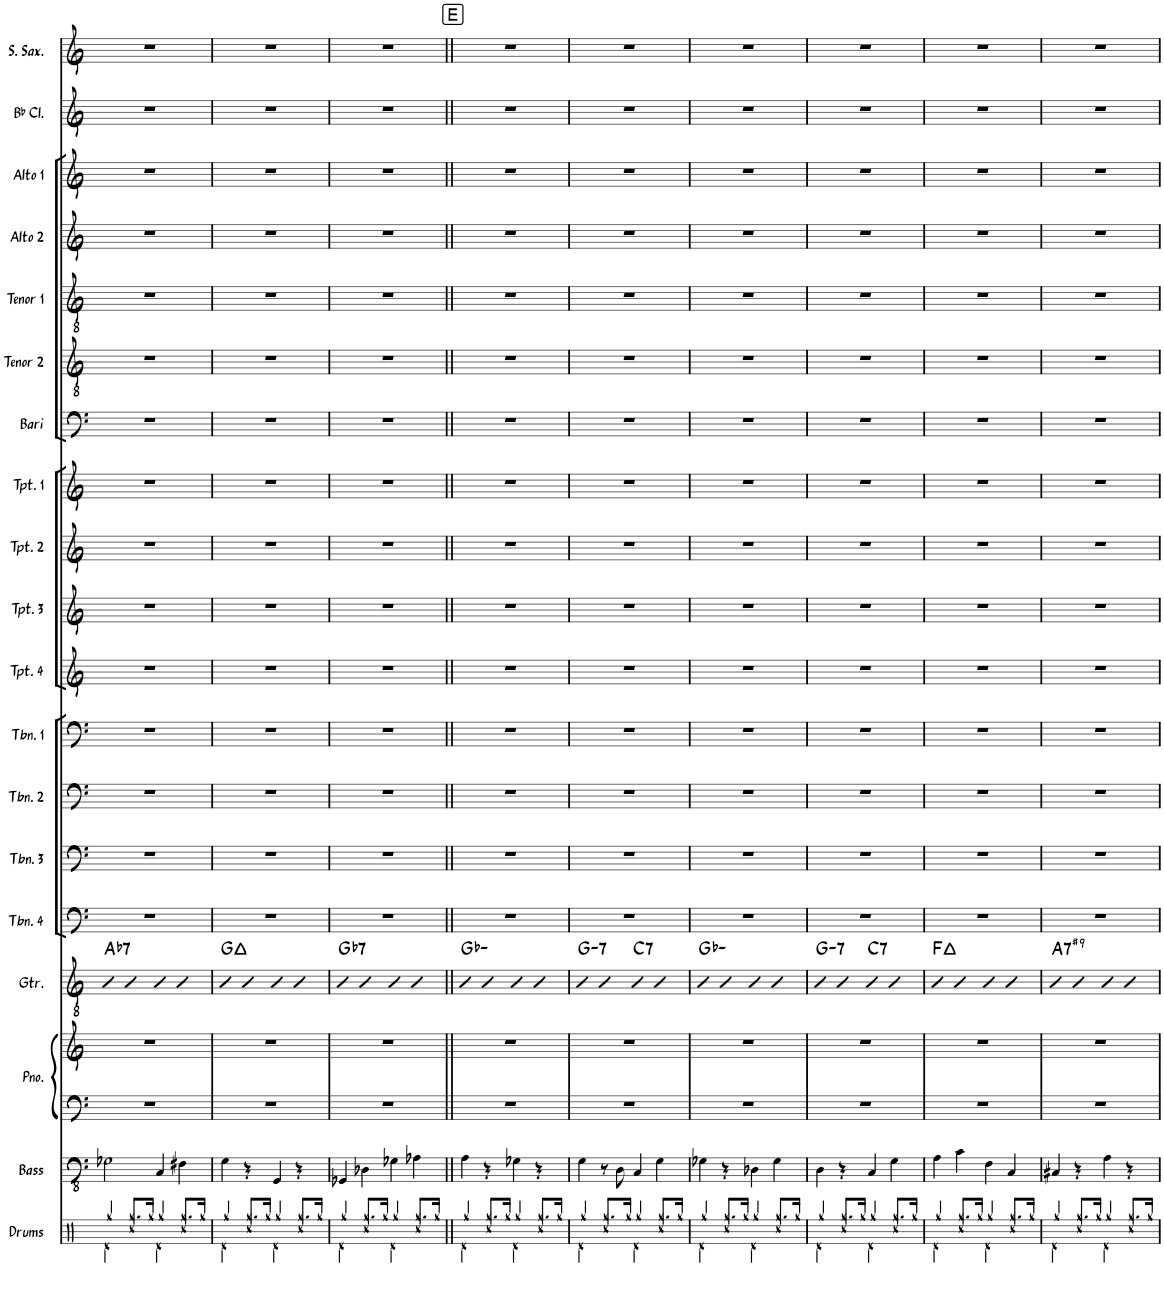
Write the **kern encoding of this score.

**kern	**kern	**kern	**kern	**kern	**harte	**kern	**kern	**kern	**kern	**kern	**kern	**kern	**kern	**kern	**kern	**kern	**kern	**kern	**kern	**kern
*part19	*part18	*part17	*part17	*part16	*part16	*part15	*part14	*part13	*part12	*part11	*part10	*part9	*part8	*part7	*part6	*part5	*part4	*part3	*part2	*part1
*staff20	*staff19	*staff18	*staff17	*staff16	*	*staff15	*staff14	*staff13	*staff12	*staff11	*staff10	*staff9	*staff8	*staff7	*staff6	*staff5	*staff4	*staff3	*staff2	*staff1
*I"Drums	*I"Bass	*I"Piano	*	*I"Guitar	*	*I"Trombone 4	*I"Trombone 3	*I"Trombone 2	*I"Trombone 1	*I"Trumpet 4	*I"Trumpet 3	*I"Trumpet 2	*I"Trumpet 1	*I"Bari Sax	*I"Tenor Sax 2	*I"Tenor Sax 1	*I"Alto Sax 2	*I"Alto Sax 1	*I"Bb Clarinet	*I"Soprano Saxophone
*I'Drums	*I'Bass	*I'Pno.	*	*I'Gtr.	*	*I'Tbn. 4	*I'Tbn. 3	*I'Tbn. 2	*I'Tbn. 1	*I'Tpt. 4	*I'Tpt. 3	*I'Tpt. 2	*I'Tpt. 1	*I'Bari	*I'Tenor 2	*I'Tenor 1	*I'Alto 2	*I'Alto 1	*I'Bb Cl.	*I'S. Sax.
!!LO:PB:g=z
*clefX	*clefFv4	*clefF4	*clefG2	*clefGv2	*	*clefF4	*clefF4	*clefF4	*clefF4	*clefG2	*clefG2	*clefG2	*clefG2	*clefF4	*clefGv2	*clefGv2	*clefG2	*clefG2	*clefG2	*clefG2
*	*	*	*	*	*	*	*	*	*	*ITrd1c2	*ITrd1c2	*ITrd1c2	*ITrd1c2	*ITrd12c21	*ITrd8c14	*ITrd8c14	*ITrd5c9	*ITrd5c9	*ITrd1c2	*ITrd1c2
*k[]	*k[]	*k[]	*k[]	*k[]	*	*k[]	*k[]	*k[]	*k[]	*k[]	*k[]	*k[]	*k[]	*k[]	*k[]	*k[]	*k[]	*k[]	*k[]	*k[]
*M4/4	*M4/4	*M4/4	*M4/4	*M4/4	*	*M4/4	*M4/4	*M4/4	*M4/4	*M4/4	*M4/4	*M4/4	*M4/4	*M4/4	*M4/4	*M4/4	*M4/4	*M4/4	*M4/4	*M4/4
=41	=41	=41	=41	=41	=41	=41	=41	=41	=41	=41	=41	=41	=41	=41	=41	=41	=41	=41	=41	=41
*^	*	*	*	*	*	*	*	*	*	*	*	*	*	*	*	*	*	*	*	*
!	!	!	!	!	!	!LO:H:kt=7	!	!	!	!	!	!	!	!	!	!	!	!	!	!	!
4Rgg/	4Rd\	2GG-X\	1r	1r	4B	Ab:7	1r	1r	1r	1r	1r	1r	1r	1r	1r	1r	1r	1r	1r	1r	1r
8.Rgg/L	4Rcc/	.	.	.	4Gn	.	.	.	.	.	.	.	.	.	.	.	.	.	.	.	.
16Rgg/Jk	.	.	.	.	.	.	.	.	.	.	.	.	.	.	.	.	.	.	.	.	.
4Rgg/	4Rd\	4CC/	.	.	4B	.	.	.	.	.	.	.	.	.	.	.	.	.	.	.	.
8.Rgg/L	4Rcc/	4FF#X\	.	.	4B	.	.	.	.	.	.	.	.	.	.	.	.	.	.	.	.
16Rgg/Jk	.	.	.	.	.	.	.	.	.	.	.	.	.	.	.	.	.	.	.	.	.
=42	=42	=42	=42	=42	=42	=42	=42	=42	=42	=42	=42	=42	=42	=42	=42	=42	=42	=42	=42	=42	=42
4Rgg/	4Rd\	4GG\	1r	1r	4B	G:maj	1r	1r	1r	1r	1r	1r	1r	1r	1r	1r	1r	1r	1r	1r	1r
8.Rgg/L	4Rcc/	4r	.	.	4B	.	.	.	.	.	.	.	.	.	.	.	.	.	.	.	.
16Rgg/Jk	.	.	.	.	.	.	.	.	.	.	.	.	.	.	.	.	.	.	.	.	.
4Rgg/	4Rd\	4GGG/	.	.	4B	.	.	.	.	.	.	.	.	.	.	.	.	.	.	.	.
8.Rgg/L	4Rcc/	4r	.	.	4B	.	.	.	.	.	.	.	.	.	.	.	.	.	.	.	.
16Rgg/Jk	.	.	.	.	.	.	.	.	.	.	.	.	.	.	.	.	.	.	.	.	.
=43	=43	=43	=43	=43	=43	=43	=43	=43	=43	=43	=43	=43	=43	=43	=43	=43	=43	=43	=43	=43	=43
!	!	!	!	!	!	!LO:H:kt=7	!	!	!	!	!	!	!	!	!	!	!	!	!	!	!
4Rgg/	4Rd\	4GGG-X/	1r	1r	4Bn	Gb:7	1r	1r	1r	1r	1r	1r	1r	1r	1r	1r	1r	1r	1r	1r	1r
8.Rgg/L	4Rcc/	4DD-X\	.	.	4Gn	.	.	.	.	.	.	.	.	.	.	.	.	.	.	.	.
16Rgg/Jk	.	.	.	.	.	.	.	.	.	.	.	.	.	.	.	.	.	.	.	.	.
4Rgg/	4Rd\	4GG-X\	.	.	4B	.	.	.	.	.	.	.	.	.	.	.	.	.	.	.	.
8.Rgg/L	4Rcc/	4AA-X\	.	.	4B	.	.	.	.	.	.	.	.	.	.	.	.	.	.	.	.
16Rgg/Jk	.	.	.	.	.	.	.	.	.	.	.	.	.	.	.	.	.	.	.	.	.
!!LO:REH:place=s1:a:B:rj:fs=14:t=E
=44||	=44||	=44||	=44||	=44||	=44||	=44||	=44||	=44||	=44||	=44||	=44||	=44||	=44||	=44||	=44||	=44||	=44||	=44||	=44||	=44||	=44||
4Rgg/	4Rd\	4AA\	1r	1r	4Bn	Gb:min	1r	1r	1r	1r	1r	1r	1r	1r	1r	1r	1r	1r	1r	1r	1r
8.Rgg/L	4Rcc/	4r	.	.	4B	.	.	.	.	.	.	.	.	.	.	.	.	.	.	.	.
16Rgg/Jk	.	.	.	.	.	.	.	.	.	.	.	.	.	.	.	.	.	.	.	.	.
4Rgg/	4Rd\	4GG-X\	.	.	4B	.	.	.	.	.	.	.	.	.	.	.	.	.	.	.	.
8.Rgg/L	4Rcc/	4r	.	.	4B	.	.	.	.	.	.	.	.	.	.	.	.	.	.	.	.
16Rgg/Jk	.	.	.	.	.	.	.	.	.	.	.	.	.	.	.	.	.	.	.	.	.
=45	=45	=45	=45	=45	=45	=45	=45	=45	=45	=45	=45	=45	=45	=45	=45	=45	=45	=45	=45	=45	=45
!	!	!	!	!	!	!LO:H:kt=7	!	!	!	!	!	!	!	!	!	!	!	!	!	!	!
4Rgg/	4Rd\	4GG\	1r	1r	4Bn	G:min7	1r	1r	1r	1r	1r	1r	1r	1r	1r	1r	1r	1r	1r	1r	1r
8.Rgg/L	4Rcc/	8r	.	.	4B	.	.	.	.	.	.	.	.	.	.	.	.	.	.	.	.
.	.	8DD\	.	.	.	.	.	.	.	.	.	.	.	.	.	.	.	.	.	.	.
16Rgg/Jk	.	.	.	.	.	.	.	.	.	.	.	.	.	.	.	.	.	.	.	.	.
!	!	!	!	!	!	!LO:H:kt=7	!	!	!	!	!	!	!	!	!	!	!	!	!	!	!
4Rgg/	4Rd\	4CC/	.	.	4Bn	C:7	.	.	.	.	.	.	.	.	.	.	.	.	.	.	.
8.Rgg/L	4Rcc/	4GG\	.	.	4B	.	.	.	.	.	.	.	.	.	.	.	.	.	.	.	.
16Rgg/Jk	.	.	.	.	.	.	.	.	.	.	.	.	.	.	.	.	.	.	.	.	.
=46	=46	=46	=46	=46	=46	=46	=46	=46	=46	=46	=46	=46	=46	=46	=46	=46	=46	=46	=46	=46	=46
4Rgg/	4Rd\	4GG-X\	1r	1r	4Bn	Gb:min	1r	1r	1r	1r	1r	1r	1r	1r	1r	1r	1r	1r	1r	1r	1r
8.Rgg/L	4Rcc/	4r	.	.	4B	.	.	.	.	.	.	.	.	.	.	.	.	.	.	.	.
16Rgg/Jk	.	.	.	.	.	.	.	.	.	.	.	.	.	.	.	.	.	.	.	.	.
4Rgg/	4Rd\	4DD-X\	.	.	4B	.	.	.	.	.	.	.	.	.	.	.	.	.	.	.	.
8.Rgg/L	4Rcc/	4GG-\	.	.	4B	.	.	.	.	.	.	.	.	.	.	.	.	.	.	.	.
16Rgg/Jk	.	.	.	.	.	.	.	.	.	.	.	.	.	.	.	.	.	.	.	.	.
=47	=47	=47	=47	=47	=47	=47	=47	=47	=47	=47	=47	=47	=47	=47	=47	=47	=47	=47	=47	=47	=47
!	!	!	!	!	!	!LO:H:kt=7	!	!	!	!	!	!	!	!	!	!	!	!	!	!	!
4Rgg/	4Rd\	4DD\	1r	1r	4Bn	G:min7	1r	1r	1r	1r	1r	1r	1r	1r	1r	1r	1r	1r	1r	1r	1r
8.Rgg/L	4Rcc/	4r	.	.	4B	.	.	.	.	.	.	.	.	.	.	.	.	.	.	.	.
16Rgg/Jk	.	.	.	.	.	.	.	.	.	.	.	.	.	.	.	.	.	.	.	.	.
!	!	!	!	!	!	!LO:H:kt=7	!	!	!	!	!	!	!	!	!	!	!	!	!	!	!
4Rgg/	4Rd\	4CC/	.	.	4Bn	C:7	.	.	.	.	.	.	.	.	.	.	.	.	.	.	.
8.Rgg/L	4Rcc/	4GG\	.	.	4B	.	.	.	.	.	.	.	.	.	.	.	.	.	.	.	.
16Rgg/Jk	.	.	.	.	.	.	.	.	.	.	.	.	.	.	.	.	.	.	.	.	.
=48	=48	=48	=48	=48	=48	=48	=48	=48	=48	=48	=48	=48	=48	=48	=48	=48	=48	=48	=48	=48	=48
4Rgg/	4Rd\	4AA\	1r	1r	4B	F:maj	1r	1r	1r	1r	1r	1r	1r	1r	1r	1r	1r	1r	1r	1r	1r
8.Rgg/L	4Rcc/	4C\	.	.	4B	.	.	.	.	.	.	.	.	.	.	.	.	.	.	.	.
16Rgg/Jk	.	.	.	.	.	.	.	.	.	.	.	.	.	.	.	.	.	.	.	.	.
4Rgg/	4Rd\	4FF\	.	.	4B	.	.	.	.	.	.	.	.	.	.	.	.	.	.	.	.
8.Rgg/L	4Rcc/	4CC/	.	.	4B	.	.	.	.	.	.	.	.	.	.	.	.	.	.	.	.
16Rgg/Jk	.	.	.	.	.	.	.	.	.	.	.	.	.	.	.	.	.	.	.	.	.
=49	=49	=49	=49	=49	=49	=49	=49	=49	=49	=49	=49	=49	=49	=49	=49	=49	=49	=49	=49	=49	=49
!	!	!	!	!	!	!LO:H:kt=7	!	!	!	!	!	!	!	!	!	!	!	!	!	!	!
4Rgg/	4Rd\	4CC#X/	1r	1r	4Bn	A:7(#9)	1r	1r	1r	1r	1r	1r	1r	1r	1r	1r	1r	1r	1r	1r	1r
8.Rgg/L	4Rcc/	4r	.	.	4B	.	.	.	.	.	.	.	.	.	.	.	.	.	.	.	.
16Rgg/Jk	.	.	.	.	.	.	.	.	.	.	.	.	.	.	.	.	.	.	.	.	.
4Rgg/	4Rd\	4AA\	.	.	4B	.	.	.	.	.	.	.	.	.	.	.	.	.	.	.	.
8.Rgg/L	4Rcc/	4r	.	.	4B	.	.	.	.	.	.	.	.	.	.	.	.	.	.	.	.
16Rgg/Jk	.	.	.	.	.	.	.	.	.	.	.	.	.	.	.	.	.	.	.	.	.
*v	*v	*	*	*	*	*	*	*	*	*	*	*	*	*	*	*	*	*	*	*	*
=	=	=	=	=	=	=	=	=	=	=	=	=	=	=	=	=	=	=	=	=
*-	*-	*-	*-	*-	*-	*-	*-	*-	*-	*-	*-	*-	*-	*-	*-	*-	*-	*-	*-	*-
